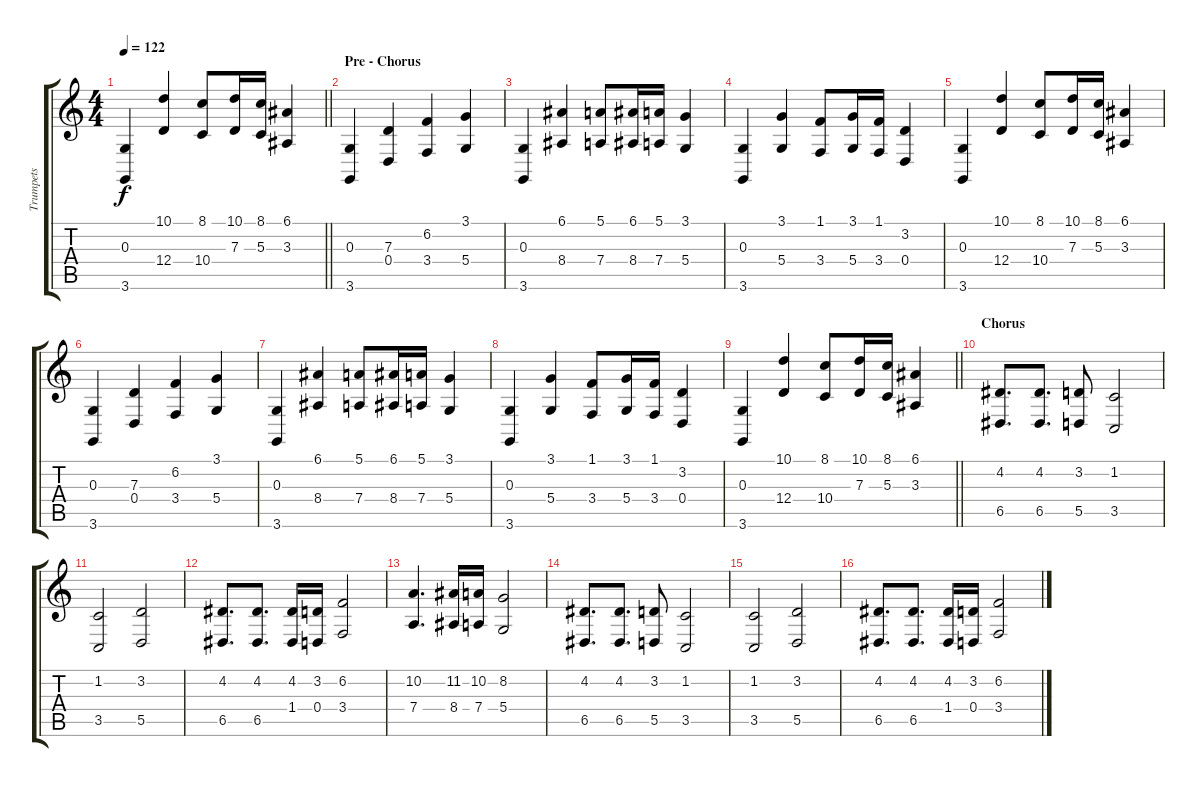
\track ("Trumpets" "Trumpets") {instrument trumpet}
\staff {score tabs}
\tuning (E4 B3 G3 D3 A2 E2) {hide}
\ts (4 4)
\tempo 122
\clef g2
\barLineRight lightlight
\ks c
(0.3 3.6).4{dy f} (10.1 12.4).4 (8.1 10.4).8 (10.1 7.3).16 (8.1 5.3).16 (6.1 3.3).4 |
\section ("" "Pre - Chorus")
(0.3 3.6).4 (7.3 0.4).4 (6.2 3.4).4 (3.1 5.4).4 |
(0.3 3.6).4 (6.1 8.4).4 (5.1 7.4).8 (6.1 8.4).16 (5.1 7.4).16 (3.1 5.4).4 |
(0.3 3.6).4 (3.1 5.4).4 (1.1 3.4).8 (3.1 5.4).16 (1.1 3.4).16 (3.2 0.4).4 |
(0.3 3.6).4 (10.1 12.4).4 (8.1 10.4).8 (10.1 7.3).16 (8.1 5.3).16 (6.1 3.3).4 |
(0.3 3.6).4 (7.3 0.4).4 (6.2 3.4).4 (3.1 5.4).4 |
(0.3 3.6).4 (6.1 8.4).4 (5.1 7.4).8 (6.1 8.4).16 (5.1 7.4).16 (3.1 5.4).4 |
(0.3 3.6).4 (3.1 5.4).4 (1.1 3.4).8 (3.1 5.4).16 (1.1 3.4).16 (3.2 0.4).4 |
\barLineRight lightlight
(0.3 3.6).4 (10.1 12.4).4 (8.1 10.4).8 (10.1 7.3).16 (8.1 5.3).16 (6.1 3.3).4 |
\section ("" "Chorus")
(4.2 6.5).8{d} (4.2 6.5).8{d} (3.2 5.5).8 (1.2 3.5).2 |
(1.2 3.5).2 (3.2 5.5).2 |
(4.2 6.5).8{d} (4.2 6.5).8{d} (4.2 1.4).16 (3.2 0.4).16 (6.2 3.4).2 |
(10.2 7.4).4{d} (11.2 8.4).16 (10.2 7.4).16 (8.2 5.4).2 |
(4.2 6.5).8{d} (4.2 6.5).8{d} (3.2 5.5).8 (1.2 3.5).2 |
(1.2 3.5).2 (3.2 5.5).2 |
(4.2 6.5).8{d} (4.2 6.5).8{d} (4.2 1.4).16 (3.2 0.4).16 (6.2 3.4).2
